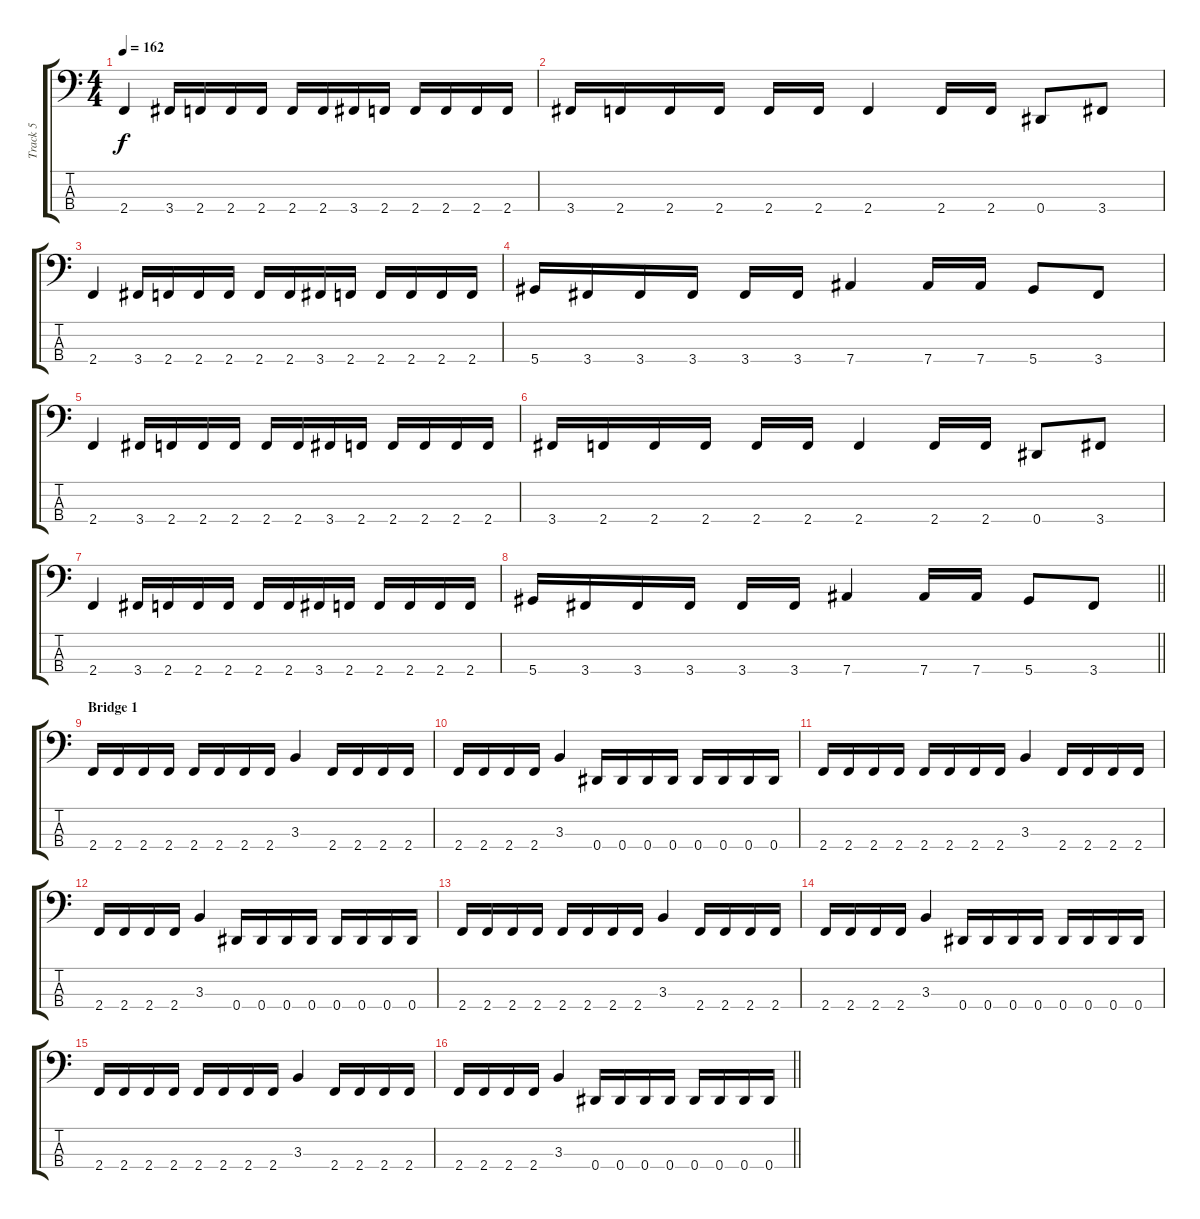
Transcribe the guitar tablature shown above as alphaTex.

\track ("Track 5" "Track 5") {instrument electricbassfinger}
\staff {score tabs}
\tuning (Gb2 Db2 Ab1 Eb1) {hide}
\ts (4 4)
\tempo 162
\clef f4
\ks c
2.4.4{dy f} 3.4.16 2.4.16 2.4.16 2.4.16 2.4.16 2.4.16 3.4.16 2.4.16 2.4.16 2.4.16 2.4.16 2.4.16 |
3.4.16 2.4.16 2.4.16 2.4.16 2.4.16 2.4.16 2.4.4 2.4.16 2.4.16 0.4.8 3.4.8 |
2.4.4 3.4.16 2.4.16 2.4.16 2.4.16 2.4.16 2.4.16 3.4.16 2.4.16 2.4.16 2.4.16 2.4.16 2.4.16 |
5.4.16 3.4.16 3.4.16 3.4.16 3.4.16 3.4.16 7.4.4 7.4.16 7.4.16 5.4.8 3.4.8 |
2.4.4 3.4.16 2.4.16 2.4.16 2.4.16 2.4.16 2.4.16 3.4.16 2.4.16 2.4.16 2.4.16 2.4.16 2.4.16 |
3.4.16 2.4.16 2.4.16 2.4.16 2.4.16 2.4.16 2.4.4 2.4.16 2.4.16 0.4.8 3.4.8 |
2.4.4 3.4.16 2.4.16 2.4.16 2.4.16 2.4.16 2.4.16 3.4.16 2.4.16 2.4.16 2.4.16 2.4.16 2.4.16 |
\barLineRight lightlight
5.4.16 3.4.16 3.4.16 3.4.16 3.4.16 3.4.16 7.4.4 7.4.16 7.4.16 5.4.8 3.4.8 |
\section ("" "Bridge 1")
2.4.16 2.4.16 2.4.16 2.4.16 2.4.16 2.4.16 2.4.16 2.4.16 3.3.4 2.4.16 2.4.16 2.4.16 2.4.16 |
2.4.16 2.4.16 2.4.16 2.4.16 3.3.4 0.4.16 0.4.16 0.4.16 0.4.16 0.4.16 0.4.16 0.4.16 0.4.16 |
2.4.16 2.4.16 2.4.16 2.4.16 2.4.16 2.4.16 2.4.16 2.4.16 3.3.4 2.4.16 2.4.16 2.4.16 2.4.16 |
2.4.16 2.4.16 2.4.16 2.4.16 3.3.4 0.4.16 0.4.16 0.4.16 0.4.16 0.4.16 0.4.16 0.4.16 0.4.16 |
2.4.16 2.4.16 2.4.16 2.4.16 2.4.16 2.4.16 2.4.16 2.4.16 3.3.4 2.4.16 2.4.16 2.4.16 2.4.16 |
2.4.16 2.4.16 2.4.16 2.4.16 3.3.4 0.4.16 0.4.16 0.4.16 0.4.16 0.4.16 0.4.16 0.4.16 0.4.16 |
2.4.16 2.4.16 2.4.16 2.4.16 2.4.16 2.4.16 2.4.16 2.4.16 3.3.4 2.4.16 2.4.16 2.4.16 2.4.16 |
\barLineRight lightlight
2.4.16 2.4.16 2.4.16 2.4.16 3.3.4 0.4.16 0.4.16 0.4.16 0.4.16 0.4.16 0.4.16 0.4.16 0.4.16
